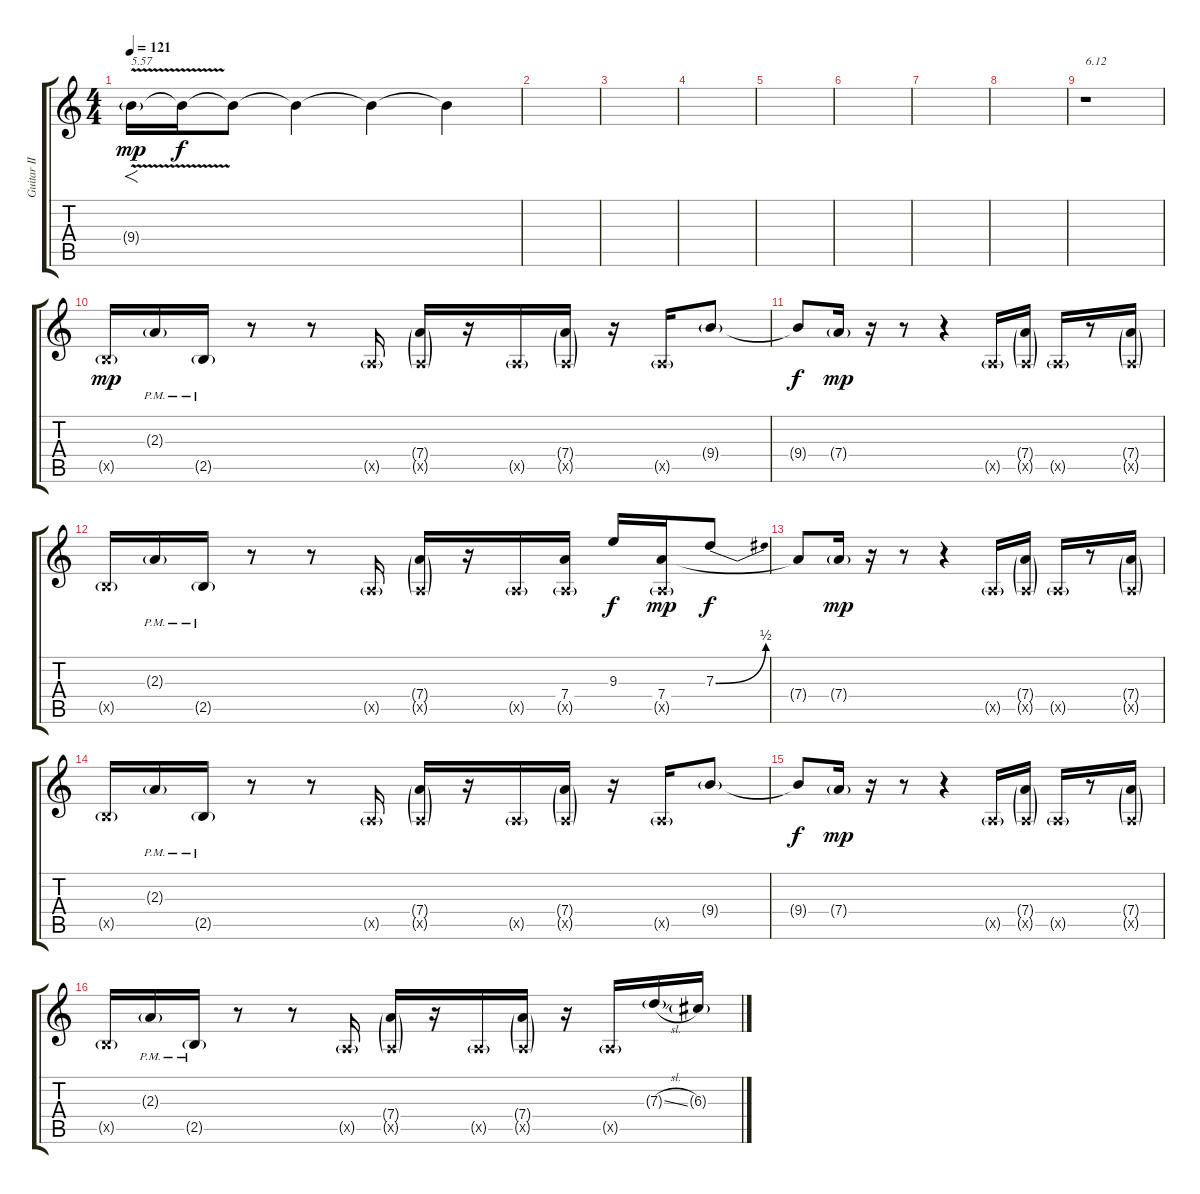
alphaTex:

\track ("Guitar II" "Guitar II") {instrument overdrivenguitar}
\staff {score tabs}
\tuning (E4 B3 G3 D3 A2 E2) {hide}
\ts (4 4)
\tempo 121
\clef g2
\ks c
9.4{v g}.16{f txt "5.57" dy mp} 9.4{t}.16{dy f} 9.4{t}.8 9.4{t}.4 9.4{t}.4 9.4{t}.4 |
|
|
|
|
|
|
|
r.1{txt "6.12"} |
2.5{g x}.16{dy mp} 2.3{g pm}.16 2.5{g pm}.16 r.8 r.8 0.5{g x}.16 (7.4{g} 0.5{g x}).16 r.16 0.5{g x}.16 (7.4{g} 0.5{g x}).16 r.16 0.5{g x}.16 9.4{g}.8 |
9.4{t}.8{dy f} 7.4{g}.16{dy mp} r.16 r.8 r.4 0.5{g x}.16 (7.4{g} 0.5{g x}).16 0.5{g x}.16 r.8 (7.4{g} 0.5{g x}).16 |
2.5{g x}.16 2.3{g pm}.16 2.5{g pm}.16 r.8 r.8 0.5{g x}.16 (7.4{g} 0.5{g x}).16 r.16 0.5{g x}.16 (7.4 0.5{g x}).16 9.3.16{dy f} (7.4 0.5{g x}).16{dy mp} 7.3{be (bend 0 0 60 2)}.8{dy f} |
7.4{t}.8 7.4{g}.16{dy mp} r.16 r.8 r.4 0.5{g x}.16 (7.4{g} 0.5{g x}).16 0.5{g x}.16 r.8 (7.4{g} 0.5{g x}).16 |
2.5{g x}.16 2.3{g pm}.16 2.5{g pm}.16 r.8 r.8 0.5{g x}.16 (7.4{g} 0.5{g x}).16 r.16 0.5{g x}.16 (7.4{g} 0.5{g x}).16 r.16 0.5{g x}.16 9.4{g}.8 |
9.4{t}.8{dy f} 7.4{g}.16{dy mp} r.16 r.8 r.4 0.5{g x}.16 (7.4{g} 0.5{g x}).16 0.5{g x}.16 r.8 (7.4{g} 0.5{g x}).16 |
2.5{g x}.16 2.3{g pm}.16 2.5{g pm}.16 r.8 r.8 0.5{g x}.16 (7.4{g} 0.5{g x}).16 r.16 0.5{g x}.16 (7.4{g} 0.5{g x}).16 r.16 0.5{g x}.16 7.3{sl g}.16 6.3{g}.16
